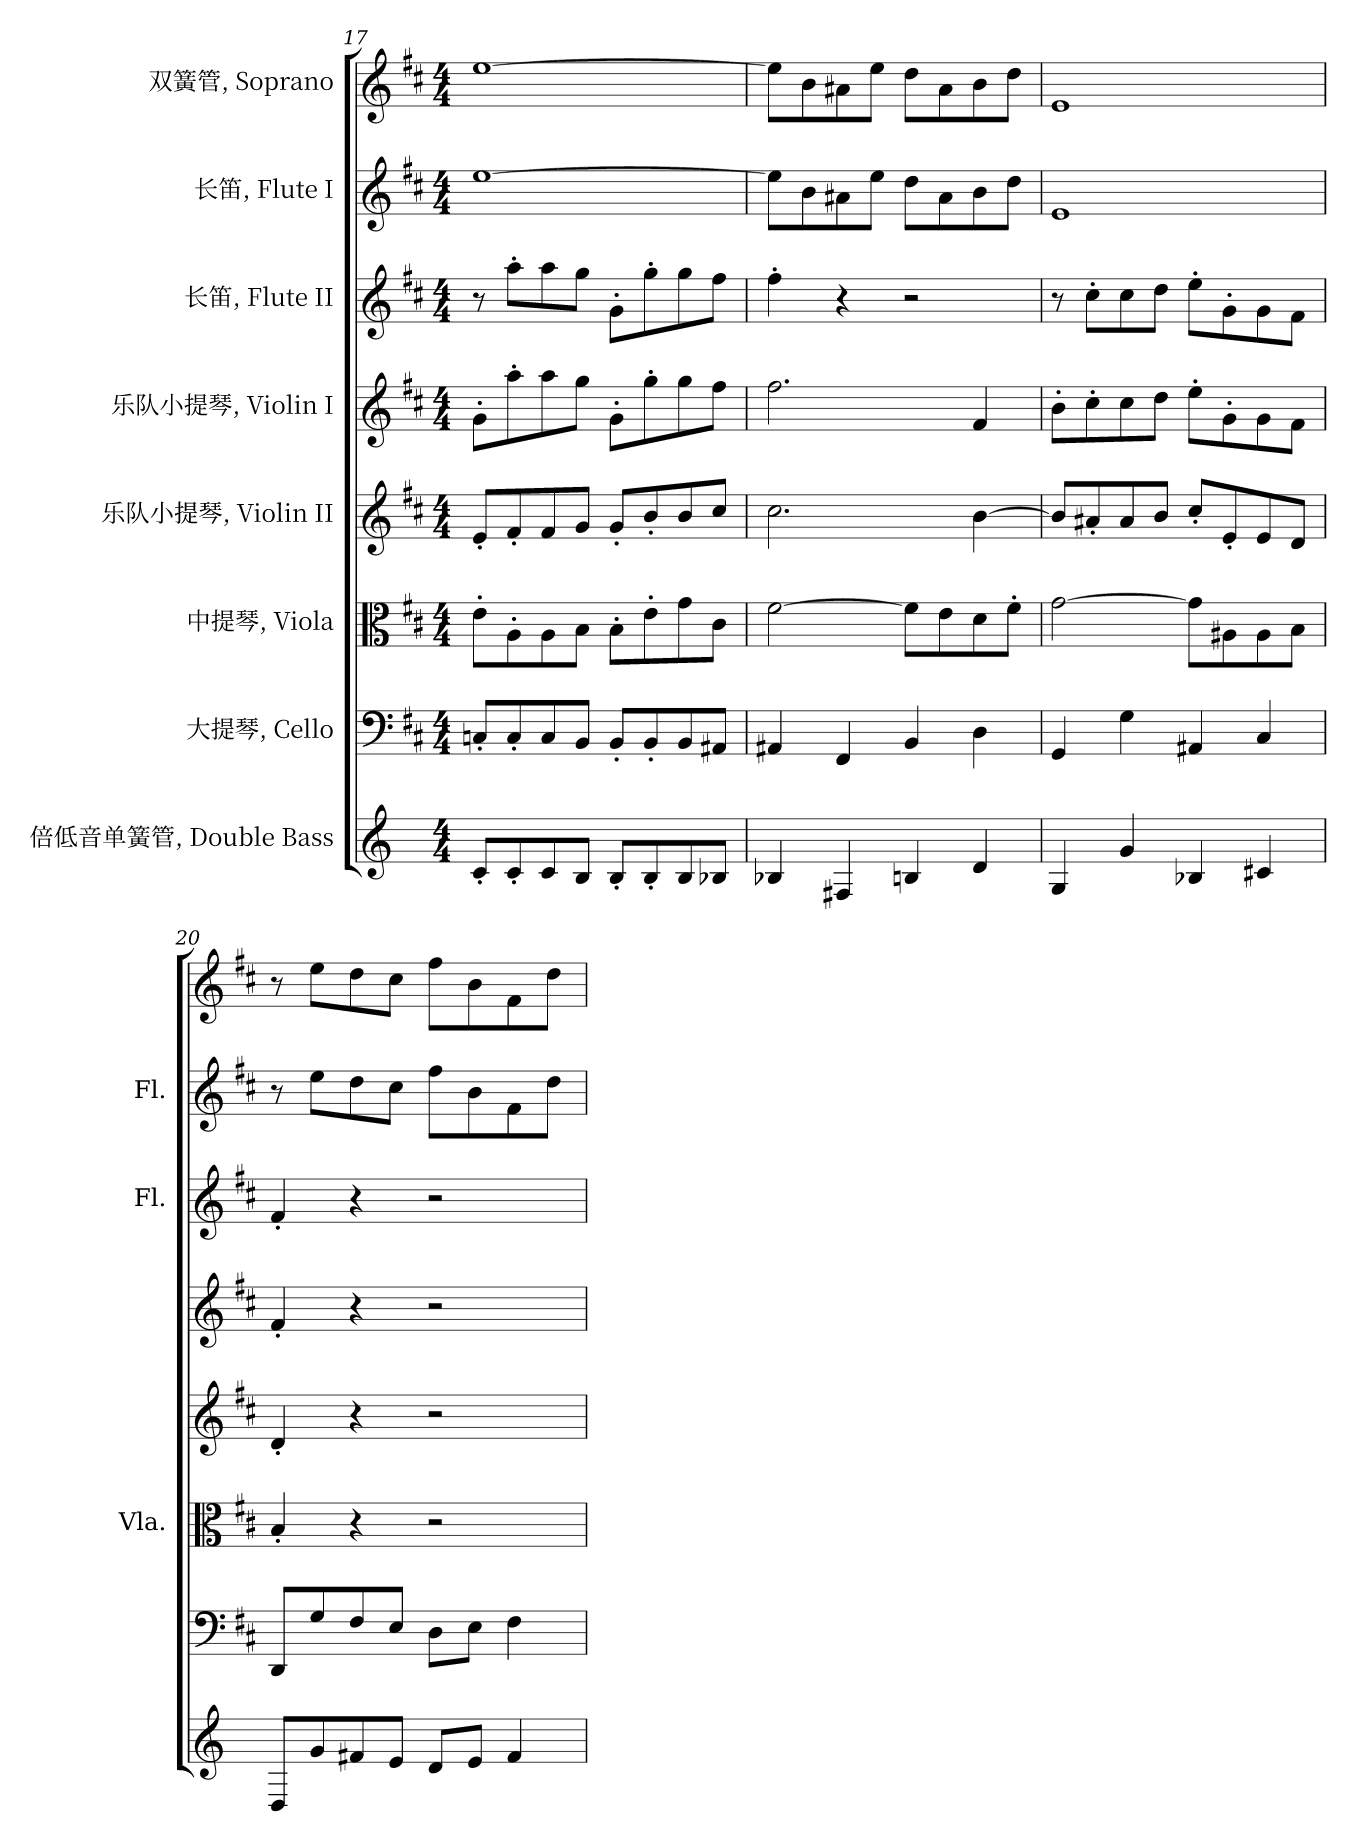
**kern	**kern	**kern	**kern	**kern	**kern	**kern	**kern
*part8	*part7	*part6	*part5	*part4	*part3	*part2	*part1
*staff8	*staff7	*staff6	*staff5	*staff4	*staff3	*staff2	*staff1
*I"倍低音单簧管, Double Bass	*I"大提琴, Cello	*I"中提琴, Viola	*I"乐队小提琴, Violin II	*I"乐队小提琴, Violin I	*I"长笛, Flute II	*I"长笛, Flute I	*I"双簧管, Soprano
*	*	*I'Vla.	*	*	*I'Fl.	*I'Fl.	*
*clefG2	*clefF4	*clefC3	*clefG2	*clefG2	*clefG2	*clefG2	*clefG2
*ITrd15c26	*	*	*	*	*	*	*
*k[]	*k[f#c#]	*k[f#c#]	*k[f#c#]	*k[f#c#]	*k[f#c#]	*k[f#c#]	*k[f#c#]
*M4/4	*M4/4	*M4/4	*M4/4	*M4/4	*M4/4	*M4/4	*M4/4
=17	=17	=17	=17	=17	=17	=17	=17
8CC'/L	8Cn'/L	8e'\L	8e'/L	8g'\L	8r	[1ee	[1ee
8CC'/	8C'/	8A'\	8f#'/	8aa'\	8aa'\L	.	.
8CC/	8C/	8A\	8f#/	8aa\	8aa\	.	.
8BBB/J	8BB/J	8B\J	8g/J	8gg\J	8gg\J	.	.
8BBB'/L	8BB'/L	8B'\L	8g'/L	8g'\L	8g'\L	.	.
8BBB'/	8BB'/	8e'\	8b'/	8gg'\	8gg'\	.	.
8BBB/	8BB/	8g\	8b/	8gg\	8gg\	.	.
8BBB-X/J	8AA#X/J	8c#\J	8cc#/J	8ff#\J	8ff#\J	.	.
!!LO:PB:g=z
=18	=18	=18	=18	=18	=18	=18	=18
4BBB-X/	4AA#X/	[2f#\	2.cc#\	2.ff#\	4ff#'\	8ee\L]	8ee\L]
.	.	.	.	.	.	8b\	8b\
4FFF#X/	4FF#/	.	.	.	4r	8a#X\	8a#X\
.	.	.	.	.	.	8ee\J	8ee\J
4BBBn/	4BB/	8f#\L]	.	.	2r	8dd\L	8dd\L
.	.	8e\	.	.	.	8a#\	8a#\
4DD/	4D\	8d\	[4b\	4f#/	.	8b\	8b\
.	.	8f#'\J	.	.	.	8dd\J	8dd\J
=19	=19	=19	=19	=19	=19	=19	=19
4GGG/	4GG/	[2g\	8b/L]	8b'\L	8r	1e	1e
.	.	.	8a#X'/	8cc#'\	8cc#'\L	.	.
4GG/	4G\	.	8a#/	8cc#\	8cc#\	.	.
.	.	.	8b/J	8dd\J	8dd\J	.	.
4BBB-X/	4AA#X/	8g\L]	8cc#'/L	8ee'\L	8ee'\L	.	.
.	.	8A#X\	8e'/	8g'\	8g'\	.	.
4CC#X/	4C#/	8A#\	8e/	8g\	8g\	.	.
.	.	8B\J	8d/J	8f#\J	8f#\J	.	.
=20	=20	=20	=20	=20	=20	=20	=20
8DDD/L	8DD/L	4B'/	4d'/	4f#'/	4f#'/	8r	8r
8GG/	8G/	.	.	.	.	8ee\L	8ee\L
8FF#X/	8F#/	4r	4r	4r	4r	8dd\	8dd\
8EE/J	8E/J	.	.	.	.	8cc#\J	8cc#\J
8DD/L	8D\L	2r	2r	2r	2r	8ff#\L	8ff#\L
8EE/J	8E\J	.	.	.	.	8b\	8b\
4FF#/	4F#\	.	.	.	.	8f#\	8f#\
.	.	.	.	.	.	8dd\J	8dd\J
=	=	=	=	=	=	=	=
*-	*-	*-	*-	*-	*-	*-	*-
